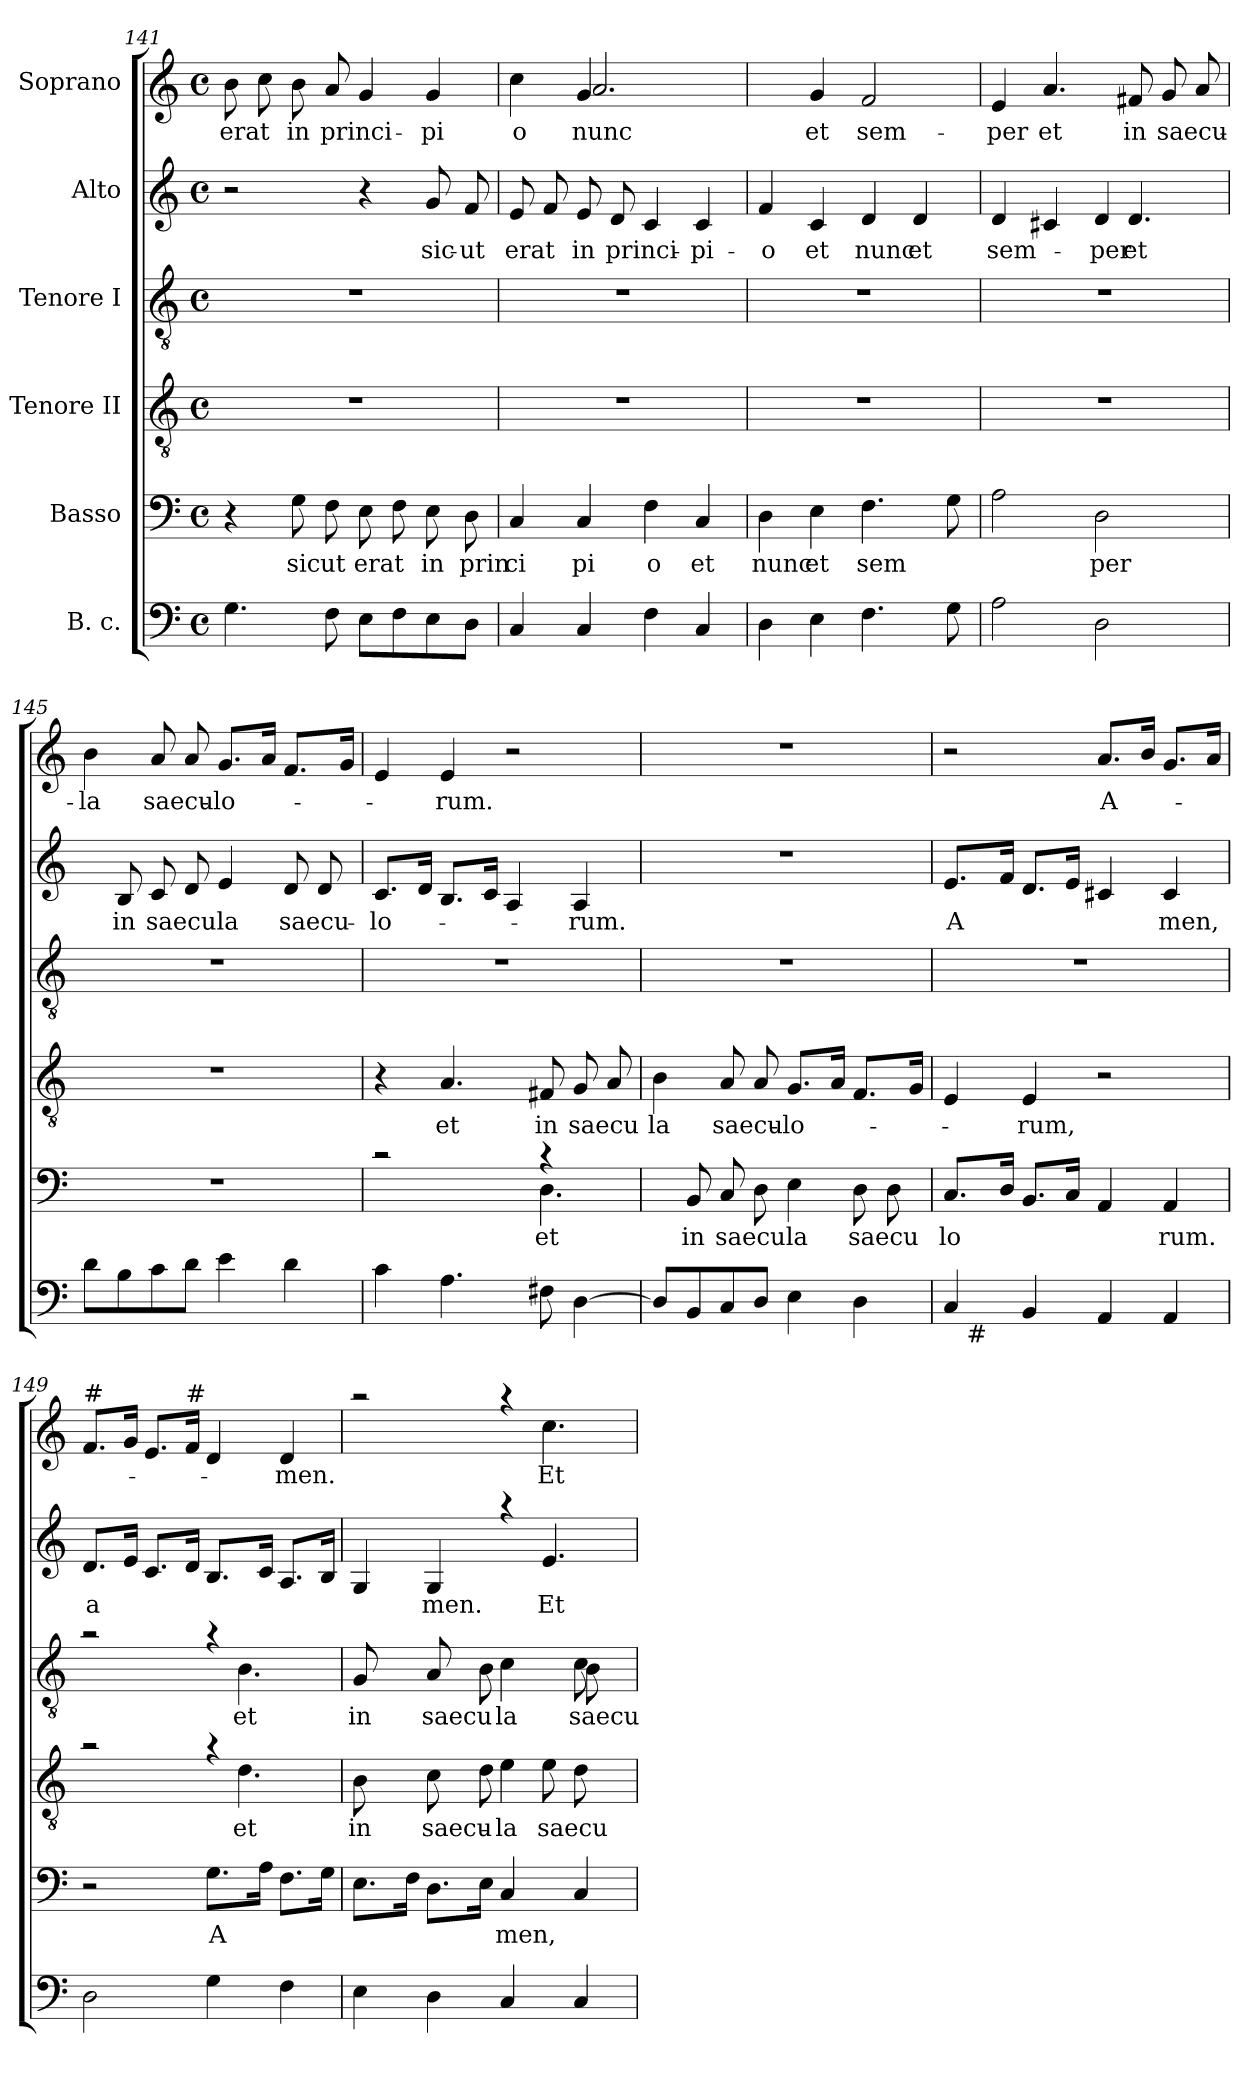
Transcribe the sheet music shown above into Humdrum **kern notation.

**kern	**kern	**text	**kern	**text	**kern	**text	**kern	**text	**kern	**text
*part6	*part5	*part5	*part4	*part4	*part3	*part3	*part2	*part2	*part1	*part1
*staff6	*staff5	*staff5	*staff4	*staff4	*staff3	*staff3	*staff2	*staff2	*staff1	*staff1
*I"B. c.	*I"Basso	*	*I"Tenore II	*	*I"Tenore I	*	*I"Alto	*	*I"Soprano	*
!!LO:PB:g=z
*clefF4	*clefF4	*	*clefGv2	*	*clefGv2	*	*clefG2	*	*clefG2	*
*k[]	*k[]	*	*k[]	*	*k[]	*	*k[]	*	*k[]	*
*C:	*C:	*	*C:	*	*C:	*	*C:	*	*C:	*
*M4/4	*M4/4	*	*M4/4	*	*M4/4	*	*M4/4	*	*M4/4	*
*met(c)	*met(c)	*	*met(c)	*	*met(c)	*	*met(c)	*	*met(c)	*
=141	=141	=141	=141	=141	=141	=141	=141	=141	=141	=141
!	!	!	!	!	!	!	!	!	!	!LO:LY:b
4.G\	4r	.	1r	.	1r	.	2r	.	8b\	erat
.	.	.	.	.	.	.	.	.	8cc\	.
!	!	!LO:LY:b	!	!	!	!	!	!	!	!LO:LY:b
.	8G\	sic	.	.	.	.	.	.	8b\	in
!	!	!LO:LY:b	!	!	!	!	!	!	!	!LO:LY:b
8F\	8F\	ut	.	.	.	.	.	.	8a/	princi-
!	!	!LO:LY:b	!	!	!	!	!	!	!	!
8E\L	8E\	erat	.	.	.	.	4r	.	4g/	.
8F\	8F\	.	.	.	.	.	.	.	.	.
!	!	!LO:LY:b	!	!	!	!	!	!LO:LY:b	!	!LO:LY:b
8E\	8E\	in	.	.	.	.	8g/	sic-	4g/	-pi
!	!	!LO:LY:b	!	!	!	!	!	!LO:LY:b	!	!
8D\J	8D\	prin	.	.	.	.	8f/	-ut	.	.
=142	=142	=142	=142	=142	=142	=142	=142	=142	=142	=142
!	!	!LO:LY:b	!	!	!	!	!	!LO:LY:b	!	!LO:LY:b
*	*	*	*	*	*	*	*	*	*^	*
4C/	4C/	ci	1r	.	1r	.	8e/	erat	4cc\	4ryy	o
.	.	.	.	.	.	.	8f/	.	.	.	.
!	!	!LO:LY:b	!	!	!	!	!	!LO:LY:b	!	!	!LO:LY:b
!	!	!	!	!	!	!	!	!	!	!	!LO:LY:b
4C/	4C/	pi	.	.	.	.	8e/	in	4g/	2.a/	nunc
!	!	!	!	!	!	!	!	!LO:LY:b	!	!	!
.	.	.	.	.	.	.	8d/	princi-	.	.	.
!	!	!LO:LY:b	!	!	!	!	!	!	!	!	!
4F\	4F\	o	.	.	.	.	4c/	.	2ryy	.	.
!	!	!LO:LY:b	!	!	!	!	!	!LO:LY:b	!	!	!
4C/	4C/	et	.	.	.	.	4c/	-pi-	.	.	.
*	*	*	*	*	*	*	*	*	*v	*v	*
=143	=143	=143	=143	=143	=143	=143	=143	=143	=143	=143
!	!	!LO:LY:b	!	!	!	!	!	!LO:LY:b	!	!
4D\	4D\	nunc	1r	.	1r	.	4f/	-o	4ryy	.
!	!	!LO:LY:b	!	!	!	!	!	!LO:LY:b	!	!LO:LY:b
4E\	4E\	et	.	.	.	.	4c/	et	4g/	et
!	!	!LO:LY:b	!	!	!	!	!	!LO:LY:b	!	!LO:LY:b
4.F\	4.F\	sem	.	.	.	.	4d/	nunc	2f/	sem-
!	!	!	!	!	!	!	!	!LO:LY:b	!	!
.	.	.	.	.	.	.	4d/	et	.	.
8G\	8G\	.	.	.	.	.	.	.	.	.
=144	=144	=144	=144	=144	=144	=144	=144	=144	=144	=144
!	!	!	!	!	!	!	!	!LO:LY:b	!	!LO:LY:b
*	*	*	*	*	*	*	*^	*	*	*
2A\	2A\	.	1r	.	1r	.	4d/	2ryy	sem-	4e/	-per
!	!	!	!	!	!	!	!	!	!	!	!LO:LY:b
.	.	.	.	.	.	.	4c#X/	.	.	4.a/	et
!	!	!LO:LY:b	!	!	!	!	!	!	!LO:LY:b	!	!
2D\	2D\	per	.	.	.	.	4d/	8ryy	-per	.	.
!	!	!	!	!	!	!	!	!	!LO:LY:b	!	!LO:LY:b
.	.	.	.	.	.	.	.	4.d/	et	8f#X/	in
!	!	!	!	!	!	!	!	!	!	!	!LO:LY:b
.	.	.	.	.	.	.	4ryy	.	.	8g/	saecu-
.	.	.	.	.	.	.	.	.	.	8a/	.
*	*	*	*	*	*	*	*v	*v	*	*	*
=145	=145	=145	=145	=145	=145	=145	=145	=145	=145	=145
!	!	!	!	!	!	!	!	!	!	!LO:LY:b
8d>\L	1r	.	1r	.	1r	.	8ryy	.	4b\	-la
!	!	!	!	!	!	!	!	!LO:LY:b	!	!
8B\	.	.	.	.	.	.	8B/	in	.	.
!	!	!	!	!	!	!	!	!LO:LY:b	!	!LO:LY:b
8c\	.	.	.	.	.	.	8c/	saecula	8a/	saecu-
8d\J	.	.	.	.	.	.	8d/	.	8a/	.
!	!	!	!	!	!	!	!	!	!	!LO:LY:b
4e\	.	.	.	.	.	.	4e/	.	8.g/L	-lo-
.	.	.	.	.	.	.	.	.	16a/Jk	.
!	!	!	!	!	!	!	!	!LO:LY:b	!	!
4d\	.	.	.	.	.	.	8d/	saecu-	8.f/L	.
.	.	.	.	.	.	.	8d/	.	.	.
.	.	.	.	.	.	.	.	.	16g/Jk	.
=146	=146	=146	=146	=146	=146	=146	=146	=146	=146	=146
*	*^	*	*	*	*	*	*	*	*	*
!	!	!	!	!	!	!	!	!	!LO:LY:b	!	!
4c\	2rc	2ryy	.	4r	.	1r	.	8.c/L	-lo-	4e/	.
.	.	.	.	.	.	.	.	16d/Jk	.	.	.
!	!	!	!	!	!LO:LY:b	!	!	!	!	!	!LO:LY:b
4.A\	.	.	.	4.A/	et	.	.	8.B/L	.	4e/	-rum.
.	.	.	.	.	.	.	.	16c/Jk	.	.	.
.	8ryy	8ryy	.	.	.	.	.	4A/	.	2r	.
!	!	!	!LO:LY:b	!	!LO:LY:b	!	!	!	!	!	!
8F#X\	4rc	4.D\	et	8F#X/	in	.	.	.	.	.	.
!	!	!	!	!	!LO:LY:b	!	!	!	!LO:LY:b	!	!
[<4D\	.	.	.	8G/	saecu	.	.	4A/	-rum.	.	.
.	8ryy	.	.	8A/	.	.	.	.	.	.	.
*	*v	*v	*	*	*	*	*	*	*	*	*
!!LO:LB:g=z
=147	=147	=147	=147	=147	=147	=147	=147	=147	=147	=147
!	!	!	!	!LO:LY:b	!	!	!	!	!	!
8D/L]	8ryy	.	4B\	la	1r	.	1r	.	1r	.
!	!	!LO:LY:b	!	!	!	!	!	!	!	!
8BB/	8BB/	in	.	.	.	.	.	.	.	.
!	!	!LO:LY:b	!	!LO:LY:b	!	!	!	!	!	!
8C/	8C/	saecula	8A/	saecu-	.	.	.	.	.	.
8D/J	8D\	.	8A/	.	.	.	.	.	.	.
!	!	!	!	!LO:LY:b	!	!	!	!	!	!
4E\	4E\	.	8.G/L	-lo-	.	.	.	.	.	.
.	.	.	16A/Jk	.	.	.	.	.	.	.
!	!	!LO:LY:b	!	!	!	!	!	!	!	!
4D\	8D\	saecu	8.F/L	.	.	.	.	.	.	.
.	8D\	.	.	.	.	.	.	.	.	.
.	.	.	16G/Jk	.	.	.	.	.	.	.
=148	=148	=148	=148	=148	=148	=148	=148	=148	=148	=148
!	!	!LO:LY:b	!	!	!	!	!	!LO:LY:b	!	!
*^	*	*	*	*	*	*	*	*	*	*
4C/	16ryy	8.C/L	lo	4E/	.	1r	.	8.e/L	A	2r	.
!	!LO:TX:b:t=#	!	!	!	!	!	!	!	!	!	!
.	2...ryy	.	.	.	.	.	.	.	.	.	.
.	.	16D/Jk	.	.	.	.	.	16f/Jk	.	.	.
!	!	!	!	!	!LO:LY:b	!	!	!	!	!	!
4BB/	.	8.BB/L	.	4E/	-rum,	.	.	8.d/L	.	.	.
.	.	16C/Jk	.	.	.	.	.	16e/Jk	.	.	.
!	!	!	!	!	!	!	!	!	!	!	!LO:LY:b
4AA/	.	4AA/	.	2r	.	.	.	4c#X/	.	8.a/L	A-
.	.	.	.	.	.	.	.	.	.	16b/Jk	.
!	!	!	!LO:LY:b	!	!	!	!	!	!LO:LY:b	!	!
4AA/	.	4AA/	rum.	.	.	.	.	4c#/	men,	8.g/L	.
.	.	.	.	.	.	.	.	.	.	16a/Jk	.
=149	=149	=149	=149	=149	=149	=149	=149	=149	=149	=149	=149
*	*	*	*	*^	*	*^	*	*	*	*	*
!	!	!	!	!	!	!	!	!	!	!	!	!LO:TX:a:t=#	!
!LO:TX:b:t=#	!	!	!	!	!	!	!	!	!	!	!	!	!
!	!	!	!	!	!	!	!	!	!	!	!LO:LY:b	!	!
*v	*v	*	*	*	*	*	*	*	*	*	*	*	*
2D\	2r	.	2ra	2ryy	.	2ra	2ryy	.	8.d/L	a	8.f/L	.
.	.	.	.	.	.	.	.	.	16e/Jk	.	16g/Jk	.
.	.	.	.	.	.	.	.	.	8.c/L	.	8.e/L	.
!	!	!	!	!	!	!	!	!	!	!	!LO:TX:a:t=#	!
.	.	.	.	.	.	.	.	.	16d/Jk	.	16f/Jk	.
!	!	!LO:LY:b	!	!	!	!	!	!	!	!	!	!
4G\	8.G\L	A	4ra	8ryy	.	4ra	8ryy	.	8.B/L	.	4d/	.
!	!	!	!	!	!LO:LY:b	!	!	!LO:LY:b	!	!	!	!
.	.	.	.	4.d\	et	.	4.B\	et	.	.	.	.
.	16A\Jk	.	.	.	.	.	.	.	16c/Jk	.	.	.
!	!	!	!	!	!	!	!	!	!	!	!	!LO:LY:b
4F\	8.F\L	.	4ryy	.	.	4ryy	.	.	8.A/L	.	4d/	-men.
.	16G\Jk	.	.	.	.	.	.	.	16B/Jk	.	.	.
*	*	*	*v	*v	*	*	*	*	*	*	*	*
*	*	*	*	*	*v	*v	*	*	*	*	*
=150	=150	=150	=150	=150	=150	=150	=150	=150	=150	=150
!	!	!	!	!LO:LY:b	!	!LO:LY:b	!	!	!	!
*	*	*	*^	*	*^	*	*^	*	*^	*
*	*	*	*	*^	*	*	*^	*	*	*	*	*	*	*
4E\	8.E\L	.	8B\	2ryy	2ryy	in	8G/	2ryy	2.ryy	in	4G/	2ryy	.	2raa	2ryy	.
.	.	.	8ryy	.	.	.	8ryy	.	.	.	.	.	.	.	.	.
.	16F\Jk	.	.	.	.	.	.	.	.	.	.	.	.	.	.	.
!	!	!	!	!	!	!LO:LY:b	!	!	!	!LO:LY:b	!	!	!LO:LY:b	!	!	!
4D\	8.D\L	.	8c\	.	.	saecu-	8A/	.	.	saecu	4G/	.	men.	.	.	.
.	.	.	16ryy	.	.	.	16ryy	.	.	.	.	.	.	.	.	.
.	16E\Jk	.	8d\	.	.	.	8B\	.	.	.	.	.	.	.	.	.
!	!	!LO:LY:b	!	!	!	!LO:LY:b	!	!	!	!LO:LY:b	!	!	!	!	!	!
4C/	4C/	men,	.	4e\	8ryy	-la	.	4c\	.	la	4raa	8ryy	.	4raa	8ryy	.
.	.	.	4..ryy	.	.	.	4..ryy	.	.	.	.	.	.	.	.	.
!	!	!	!	!	!	!LO:LY:b	!	!	!	!	!	!	!LO:LY:b	!	!	!LO:LY:b
.	.	.	.	.	8e\	saecu-	.	.	.	.	.	4.e/	Et	.	4.cc\	Et
!	!	!	!	!	!	!	!	!	!	!LO:LY:b	!	!	!	!	!	!
4C/	4C/	.	.	4ryy	8d\	.	.	8c\	8B\	saecu	4ryy	.	.	4ryy	.	.
.	.	.	.	.	8ryy	.	.	8ryy	8ryy	.	.	.	.	.	.	.
*	*	*	*v	*v	*v	*	*	*	*	*	*v	*v	*	*v	*v	*
*	*	*	*	*	*v	*v	*v	*	*	*	*	*
=	=	=	=	=	=	=	=	=	=	=
*-	*-	*-	*-	*-	*-	*-	*-	*-	*-	*-
